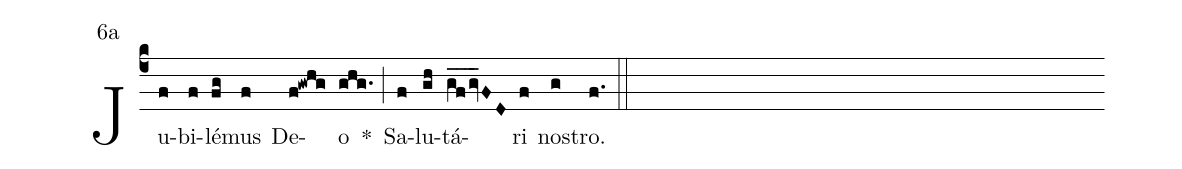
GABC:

mode:6a;
%%
(c4) Ju(f)bi(f)lé(fg)mus(f) De(f!gwhg)o(ghg.) <sp>*</sp>(;) Sa(f)lu(gh)tá(gf__gv_FD)ri(f) nos(g)tro.(f.) (::)
